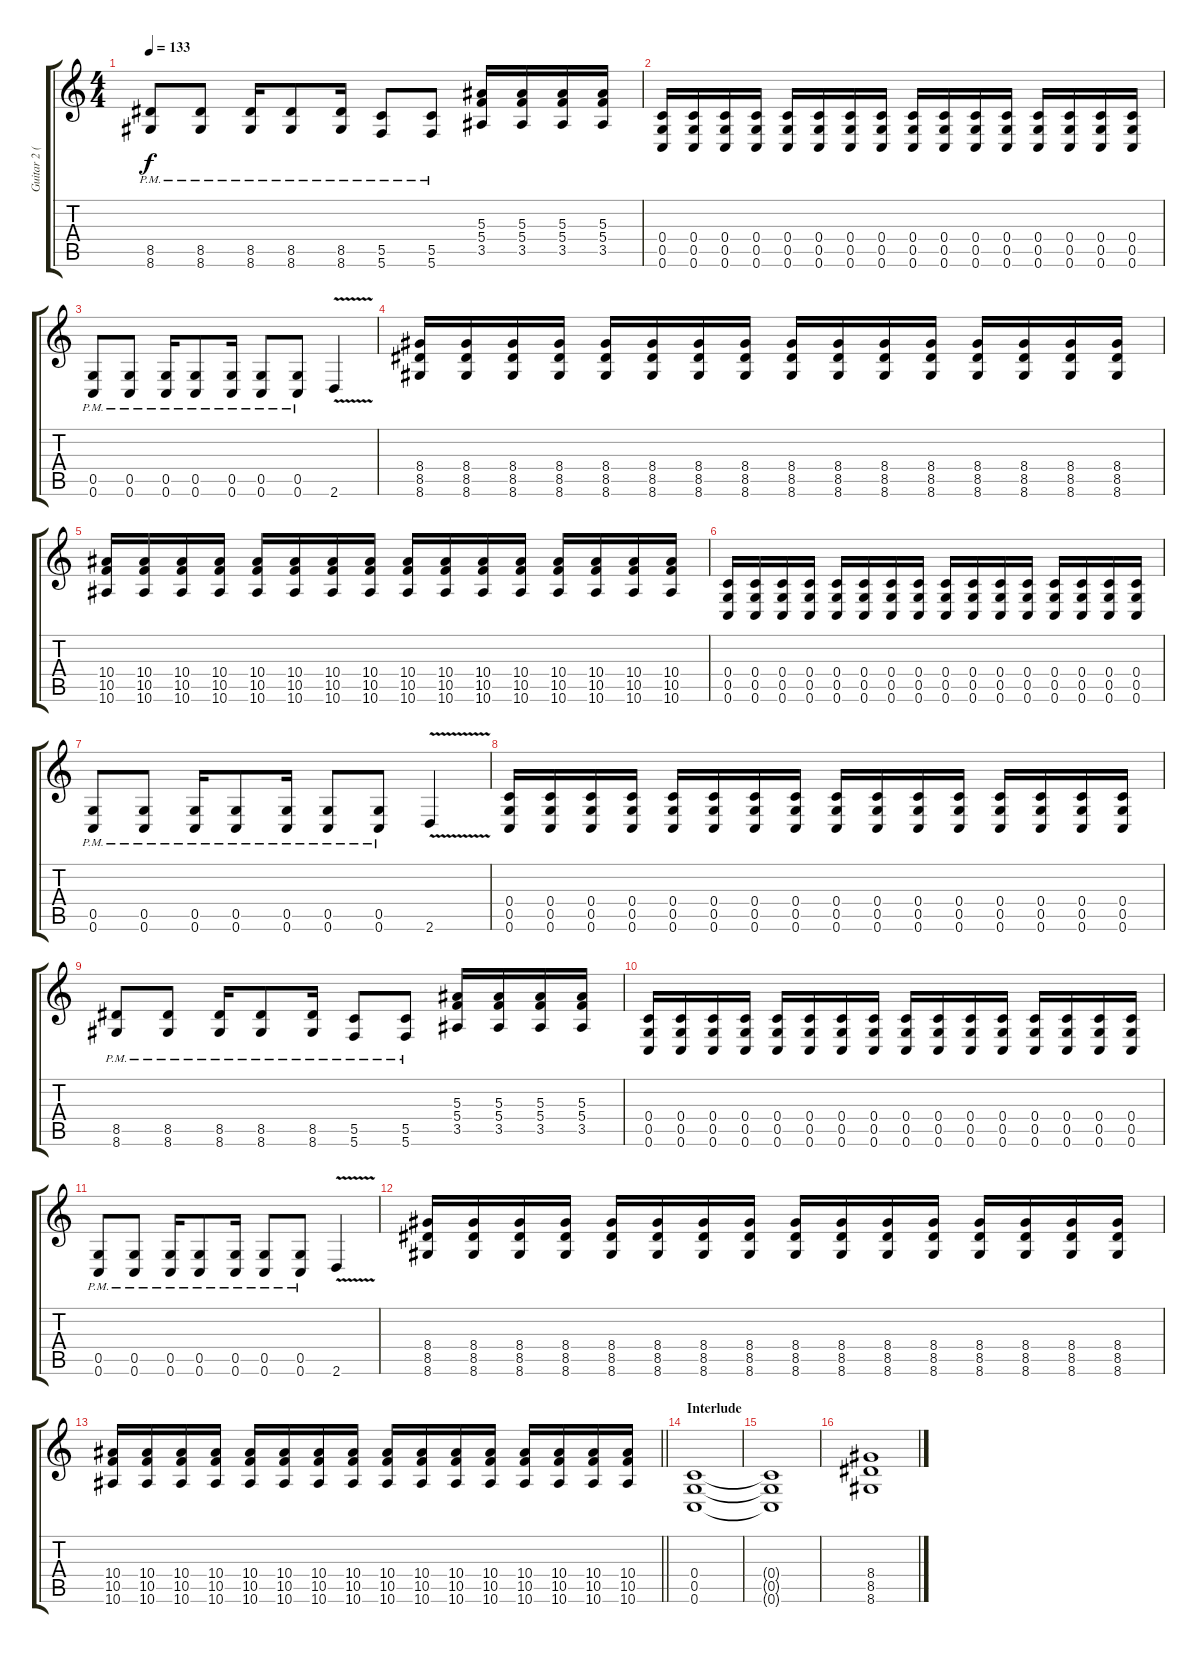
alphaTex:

\track ("Guitar 2 (Robin)" "Guitar 2 (") {instrument distortionguitar}
\staff {score tabs}
\tuning (D4 A3 F3 C3 G2 C2) {hide}
\ts (4 4)
\tempo 133
\clef g2
\ks c
(8.5{pm} 8.6{pm}).8{dy f} (8.5{pm} 8.6{pm}).8 (8.5{pm} 8.6{pm}).16 (8.5{pm} 8.6{pm}).8 (8.5{pm} 8.6{pm}).16 (5.5{pm} 5.6{pm}).8 (5.5{pm} 5.6{pm}).8 (5.3 5.4 3.5).16 (5.3 5.4 3.5).16 (5.3 5.4 3.5).16 (5.3 5.4 3.5).16 |
(0.4 0.5 0.6).16 (0.4 0.5 0.6).16 (0.4 0.5 0.6).16 (0.4 0.5 0.6).16 (0.4 0.5 0.6).16 (0.4 0.5 0.6).16 (0.4 0.5 0.6).16 (0.4 0.5 0.6).16 (0.4 0.5 0.6).16 (0.4 0.5 0.6).16 (0.4 0.5 0.6).16 (0.4 0.5 0.6).16 (0.4 0.5 0.6).16 (0.4 0.5 0.6).16 (0.4 0.5 0.6).16 (0.4 0.5 0.6).16 |
(0.5{pm} 0.6{pm}).8 (0.5{pm} 0.6{pm}).8 (0.5{pm} 0.6{pm}).16 (0.5{pm} 0.6{pm}).8 (0.5{pm} 0.6{pm}).16 (0.5{pm} 0.6{pm}).8 (0.5{pm} 0.6{pm}).8 2.6{v}.4 |
(8.4 8.5 8.6).16 (8.4 8.5 8.6).16 (8.4 8.5 8.6).16 (8.4 8.5 8.6).16 (8.4 8.5 8.6).16 (8.4 8.5 8.6).16 (8.4 8.5 8.6).16 (8.4 8.5 8.6).16 (8.4 8.5 8.6).16 (8.4 8.5 8.6).16 (8.4 8.5 8.6).16 (8.4 8.5 8.6).16 (8.4 8.5 8.6).16 (8.4 8.5 8.6).16 (8.4 8.5 8.6).16 (8.4 8.5 8.6).16 |
(10.4 10.5 10.6).16 (10.4 10.5 10.6).16 (10.4 10.5 10.6).16 (10.4 10.5 10.6).16 (10.4 10.5 10.6).16 (10.4 10.5 10.6).16 (10.4 10.5 10.6).16 (10.4 10.5 10.6).16 (10.4 10.5 10.6).16 (10.4 10.5 10.6).16 (10.4 10.5 10.6).16 (10.4 10.5 10.6).16 (10.4 10.5 10.6).16 (10.4 10.5 10.6).16 (10.4 10.5 10.6).16 (10.4 10.5 10.6).16 |
(0.4 0.5 0.6).16 (0.4 0.5 0.6).16 (0.4 0.5 0.6).16 (0.4 0.5 0.6).16 (0.4 0.5 0.6).16 (0.4 0.5 0.6).16 (0.4 0.5 0.6).16 (0.4 0.5 0.6).16 (0.4 0.5 0.6).16 (0.4 0.5 0.6).16 (0.4 0.5 0.6).16 (0.4 0.5 0.6).16 (0.4 0.5 0.6).16 (0.4 0.5 0.6).16 (0.4 0.5 0.6).16 (0.4 0.5 0.6).16 |
(0.5{pm} 0.6{pm}).8 (0.5{pm} 0.6{pm}).8 (0.5{pm} 0.6{pm}).16 (0.5{pm} 0.6{pm}).8 (0.5{pm} 0.6{pm}).16 (0.5{pm} 0.6{pm}).8 (0.5{pm} 0.6{pm}).8 2.6{v}.4 |
(0.4 0.5 0.6).16 (0.4 0.5 0.6).16 (0.4 0.5 0.6).16 (0.4 0.5 0.6).16 (0.4 0.5 0.6).16 (0.4 0.5 0.6).16 (0.4 0.5 0.6).16 (0.4 0.5 0.6).16 (0.4 0.5 0.6).16 (0.4 0.5 0.6).16 (0.4 0.5 0.6).16 (0.4 0.5 0.6).16 (0.4 0.5 0.6).16 (0.4 0.5 0.6).16 (0.4 0.5 0.6).16 (0.4 0.5 0.6).16 |
(8.5{pm} 8.6{pm}).8 (8.5{pm} 8.6{pm}).8 (8.5{pm} 8.6{pm}).16 (8.5{pm} 8.6{pm}).8 (8.5{pm} 8.6{pm}).16 (5.5{pm} 5.6{pm}).8 (5.5{pm} 5.6{pm}).8 (5.3 5.4 3.5).16 (5.3 5.4 3.5).16 (5.3 5.4 3.5).16 (5.3 5.4 3.5).16 |
(0.4 0.5 0.6).16 (0.4 0.5 0.6).16 (0.4 0.5 0.6).16 (0.4 0.5 0.6).16 (0.4 0.5 0.6).16 (0.4 0.5 0.6).16 (0.4 0.5 0.6).16 (0.4 0.5 0.6).16 (0.4 0.5 0.6).16 (0.4 0.5 0.6).16 (0.4 0.5 0.6).16 (0.4 0.5 0.6).16 (0.4 0.5 0.6).16 (0.4 0.5 0.6).16 (0.4 0.5 0.6).16 (0.4 0.5 0.6).16 |
(0.5{pm} 0.6{pm}).8 (0.5{pm} 0.6{pm}).8 (0.5{pm} 0.6{pm}).16 (0.5{pm} 0.6{pm}).8 (0.5{pm} 0.6{pm}).16 (0.5{pm} 0.6{pm}).8 (0.5{pm} 0.6{pm}).8 2.6{v}.4 |
(8.4 8.5 8.6).16 (8.4 8.5 8.6).16 (8.4 8.5 8.6).16 (8.4 8.5 8.6).16 (8.4 8.5 8.6).16 (8.4 8.5 8.6).16 (8.4 8.5 8.6).16 (8.4 8.5 8.6).16 (8.4 8.5 8.6).16 (8.4 8.5 8.6).16 (8.4 8.5 8.6).16 (8.4 8.5 8.6).16 (8.4 8.5 8.6).16 (8.4 8.5 8.6).16 (8.4 8.5 8.6).16 (8.4 8.5 8.6).16 |
\barLineRight lightlight
(10.4 10.5 10.6).16 (10.4 10.5 10.6).16 (10.4 10.5 10.6).16 (10.4 10.5 10.6).16 (10.4 10.5 10.6).16 (10.4 10.5 10.6).16 (10.4 10.5 10.6).16 (10.4 10.5 10.6).16 (10.4 10.5 10.6).16 (10.4 10.5 10.6).16 (10.4 10.5 10.6).16 (10.4 10.5 10.6).16 (10.4 10.5 10.6).16 (10.4 10.5 10.6).16 (10.4 10.5 10.6).16 (10.4 10.5 10.6).16 |
\section ("" "Interlude")
(0.4 0.5 0.6).1 |
(0.4{t} 0.5{t} 0.6{t}).1 |
(8.4 8.5 8.6).1
